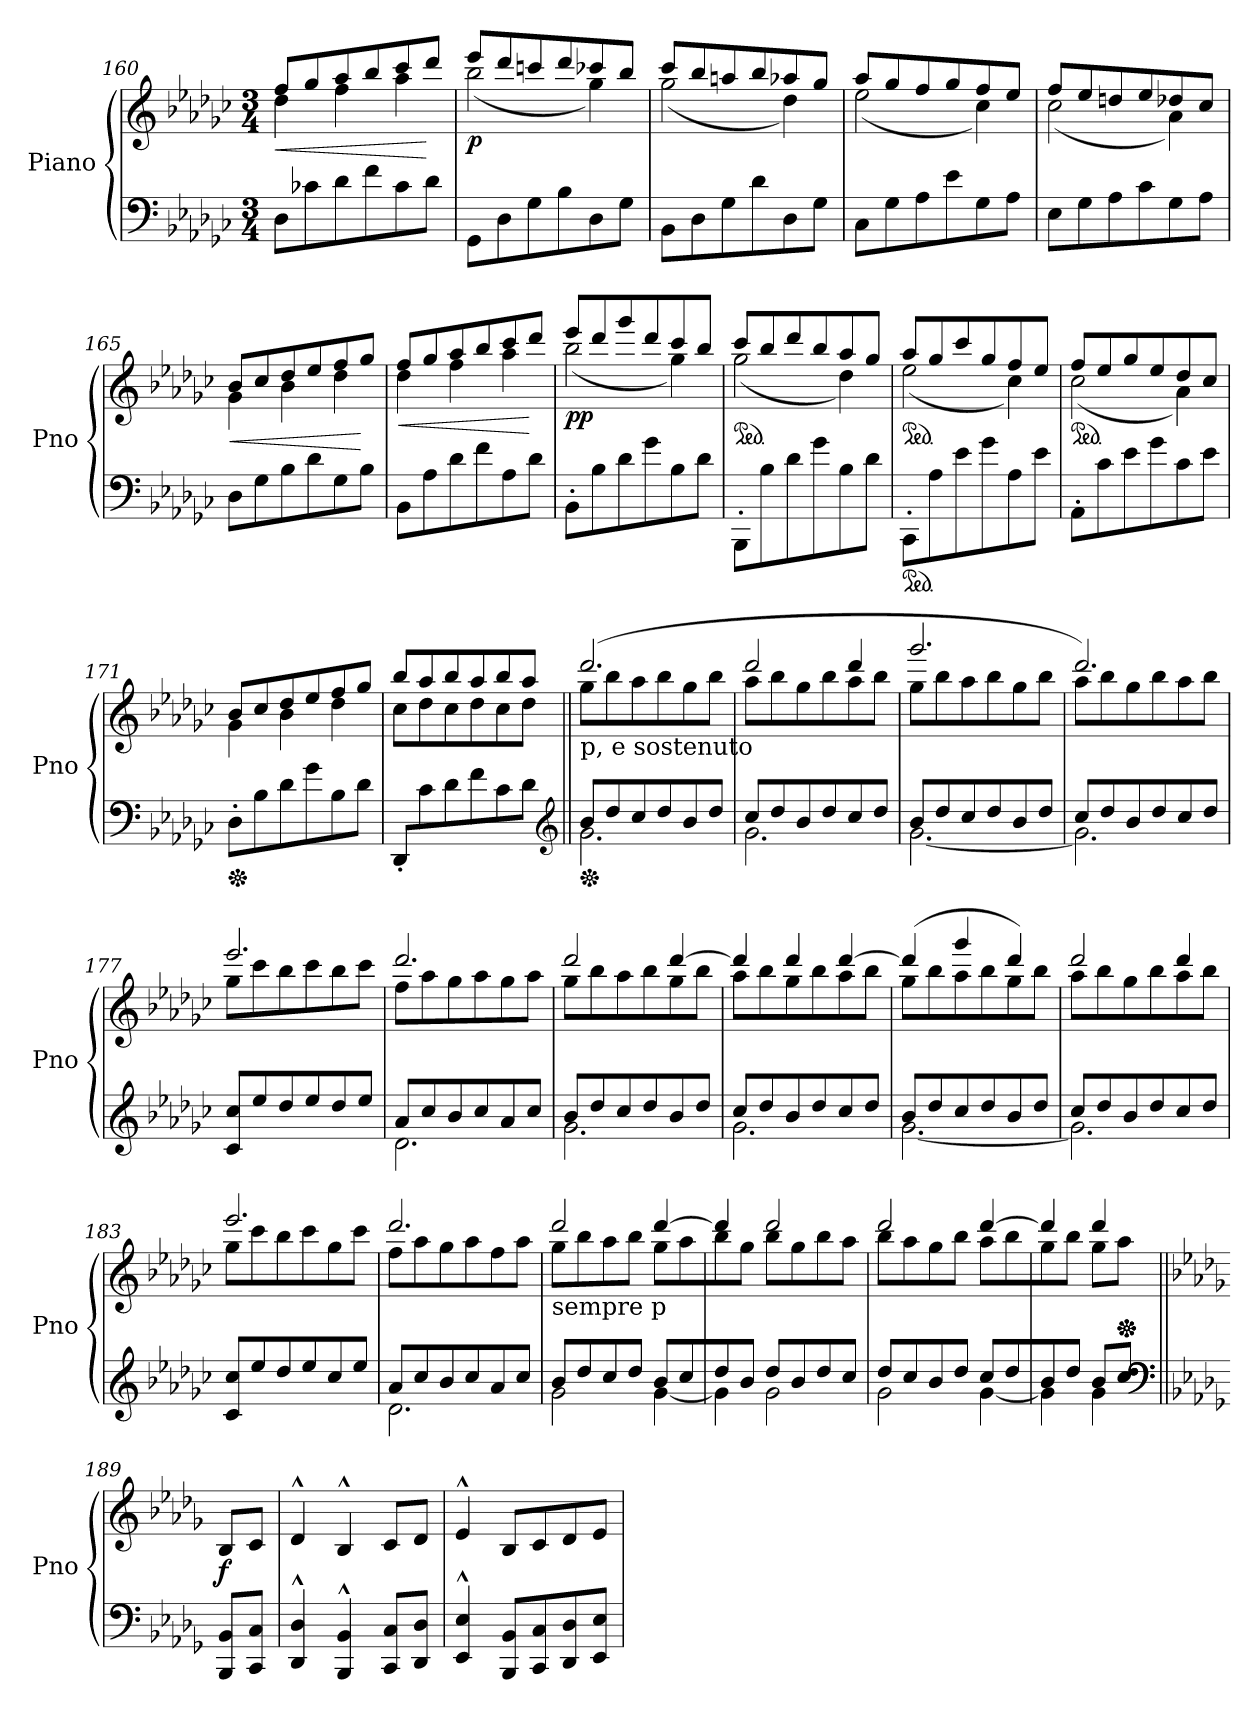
**kern	**kern	**dynam
*part1	*part1	*part1
*staff2	*staff1	*staff1/2
*I"Piano	*	*
*I'Pno	*	*
!!LO:LB:g=z
*clefF4	*clefG2	*
*k[b-e-a-d-g-c-]	*k[b-e-a-d-g-c-]	*
*G-:	*G-:	*
*M3/4	*M3/4	*
=160	=160	=160
!	!	!LO:HP:b
*	*^	*
8D-\L	8ff/L	4dd-\	<
8c-X\	8gg-/	.	.
8d-\	8aa-/	4ff\	.
8f\	8bb-/	.	.
8c-\	8ccc-/	4aa-\	.
8d-\J	8ddd-/J	.	[
=161	=161	=161	=161
!	!	!	!LO:DY:b
8GG-\L	8eee-/L	(2bb-\	p
8D-\	8ddd-/	.	.
8G-\	8cccn/	.	.
8B-\	8ddd-/	.	.
8D-\	8ccc-X/	4gg-\)	.
8G-\J	8bb-/J	.	.
=162	=162	=162	=162
8BB-\L	8ccc-/L	(2gg-\	.
8D-\	8bb-/	.	.
8G-\	8aan/	.	.
8d-\	8bb-/	.	.
8D-\	8aa-X/	4dd-\)	.
8G-\J	8gg-/J	.	.
=163	=163	=163	=163
8C-\L	8aa-/L	(2ee-\	.
8G-\	8gg-/	.	.
8A-\	8ff/	.	.
8e-\	8gg-/	.	.
8G-\	8ff/	4cc-\)	.
8A-\J	8ee-/J	.	.
=164	=164	=164	=164
8E-\L	8ff/L	(2cc-\	.
8G-\	8ee-/	.	.
8A-\	8ddn/	.	.
8c-\	8ee-/	.	.
8G-\	8dd-X/	4a-\)	.
8A-\J	8cc-/J	.	.
!!LO:LB:g=z	!!
=165	=165	=165	=165
!	!	!	!LO:HP:b
8D-\L	8b-/L	4g-\	<
8G-\	8cc-/	.	.
8B-\	8dd-/	4b-\	.
8d-\	8ee-/	.	.
8G-\	8ff/	4dd-\	.
8B-\J	8gg-/J	.	[
=166	=166	=166	=166
!	!	!	!LO:HP:b
8BB-\L	8ff/L	4dd-\	<
8A-\	8gg-/	.	.
8d-\	8aa-/	4ff\	.
8f\	8bb-/	.	.
8A-\	8ccc-/	4aa-\	.
8d-\J	8ddd-/J	.	[
=167	=167	=167	=167
!	!	!	!LO:DY:b
8BB-'\L	8eee-/L	(2bb-\	pp
8B-\	8ddd-/	.	.
8d-\	8ggg-/	.	.
8g-\	8ddd-/	.	.
8B-\	8ccc-/	4gg-\)	.
8d-\J	8bb-/J	.	.
=168	=168	=168	=168
*	*ped	*	*
8BBB-'\L	8ccc-/L	(2gg-\	.
8B-\	8bb-/	.	.
8d-\	8ddd-/	.	.
8g-\	8bb-/	.	.
8B-\	8aa-/	4dd-\)	.
8d-\J	8gg-/J	.	.
=169	=169	=169	=169
*ped	*	*	*
*	*ped	*	*
8CC-'\L	8aa-/L	(2ee-\	.
8A-\	8gg-/	.	.
8e-\	8ccc-/	.	.
8g-\	8gg-/	.	.
8A-\	8ff/	4cc-\)	.
8e-\J	8ee-/J	.	.
!!LO:LB:g=z	!!
=170	=170	=170	=170
*	*ped	*	*
8AA-'\L	8ff/L	(2cc-\	.
8c-\	8ee-/	.	.
8e-\	8gg-/	.	.
8g-\	8ee-/	.	.
8c-\	8dd-/	4a-\)	.
8e-\J	8cc-/J	.	.
=171	=171	=171	=171
*Xped	*	*	*
8D-'\L	8b-/L	4g-\	.
8B-\	8cc-/	.	.
8d-\	8dd-/	4b-\	.
8g-\	8ee-/	.	.
8B-\	8ff/	4dd-\	.
8d-\J	8gg-/J	.	.
=172	=172	=172	=172
8DD-'/L	8bb-/L	8cc-\L	.
8c-\	8aa-/	8dd-\	.
8d-\	8bb-/	8cc-\	.
8f\	8aa-/	8dd-\	.
8c-\	8bb-/	8cc-\	.
8d-\J	8aa-/J	8dd-\J	.
*clefG2	*	*	*
=173||	=173||	=173||	=173||
*Xped	*	*	*
*^	*	*	*
!	!	!LO:TX:b:t=p, e sostenuto	!	!
8b-/L	2.g-\	(2.ddd-/	8gg-\L	.
8dd-/	.	.	8bb-\	.
8cc-/	.	.	8aa-\	.
8dd-/	.	.	8bb-\	.
8b-/	.	.	8gg-\	.
8dd-/J	.	.	8bb-\J	.
=174	=174	=174	=174	=174
8cc-/L	2.g-\	2ddd-/	8aa-\L	.
8dd-/	.	.	8bb-\	.
8b-/	.	.	8gg-\	.
8dd-/	.	.	8bb-\	.
8cc-/	.	4ddd-/	8aa-\	.
8dd-/J	.	.	8bb-\J	.
!!LO:LB:g=z	!!
=175	=175	=175	=175	=175
8b-/L	[2.g-\	2.ggg-/	8gg-\L	.
8dd-/	.	.	8bb-\	.
8cc-/	.	.	8aa-\	.
8dd-/	.	.	8bb-\	.
8b-/	.	.	8gg-\	.
8dd-/J	.	.	8bb-\J	.
=176	=176	=176	=176	=176
8cc-/L	2.g-\]	2.ddd-/)	8aa-\L	.
8dd-/	.	.	8bb-\	.
8b-/	.	.	8gg-\	.
8dd-/	.	.	8bb-\	.
8cc-/	.	.	8aa-\	.
8dd-/J	.	.	8bb-\J	.
*v	*v	*	*	*
=177	=177	=177	=177
8c-/ 8cc-/L	2.eee-/	8gg-\L	.
8ee-/	.	8ccc-\	.
8dd-/	.	8bb-\	.
8ee-/	.	8ccc-\	.
8dd-/	.	8bb-\	.
8ee-/J	.	8ccc-\J	.
=178	=178	=178	=178
*^	*	*	*
8a-/L	2.d-\	2.ddd-/	8ff\L	.
8cc-/	.	.	8aa-\	.
8b-/	.	.	8gg-\	.
8cc-/	.	.	8aa-\	.
8a-/	.	.	8gg-\	.
8cc-/J	.	.	8aa-\J	.
=179	=179	=179	=179	=179
8b-/L	2.g-\	2ddd-/	8gg-\L	.
8dd-/	.	.	8bb-\	.
8cc-/	.	.	8aa-\	.
8dd-/	.	.	8bb-\	.
8b-/	.	[4ddd-/	8gg-\	.
8dd-/J	.	.	8bb-\J	.
!!LO:PB:g=z	!!
=180	=180	=180	=180	=180
8cc-/L	2.g-\	4ddd-/]	8aa-\L	.
8dd-/	.	.	8bb-\	.
8b-/	.	4ddd-/	8gg-\	.
8dd-/	.	.	8bb-\	.
8cc-/	.	[4ddd-/	8aa-\	.
8dd-/J	.	.	8bb-\J	.
=181	=181	=181	=181	=181
8b-/L	[2.g-\	(4ddd-/]	8gg-\L	.
8dd-/	.	.	8bb-\	.
8cc-/	.	4ggg-/	8aa-\	.
8dd-/	.	.	8bb-\	.
8b-/	.	4ddd-/)	8gg-\	.
8dd-/J	.	.	8bb-\J	.
=182	=182	=182	=182	=182
8cc-/L	2.g-\]	2ddd-/	8aa-\L	.
8dd-/	.	.	8bb-\	.
8b-/	.	.	8gg-\	.
8dd-/	.	.	8bb-\	.
8cc-/	.	4ddd-/	8aa-\	.
8dd-/J	.	.	8bb-\J	.
*v	*v	*	*	*
=183	=183	=183	=183
8c-/ 8cc-/L	2.eee-/	8gg-\L	.
8ee-/	.	8ccc-\	.
8dd-/	.	8bb-\	.
8ee-/	.	8ccc-\	.
8cc-/	.	8gg-\	.
8ee-/J	.	8ccc-\J	.
=184	=184	=184	=184
*^	*	*	*
8a-/L	2.d-\	2.ddd-/	8ff\L	.
8cc-/	.	.	8aa-\	.
8b-/	.	.	8gg-\	.
8cc-/	.	.	8aa-\	.
8a-/	.	.	8ff\	.
8cc-/J	.	.	8aa-\J	.
!!LO:LB:g=z	!!
=185	=185	=185	=185	=185
!	!	!LO:TX:b:t=sempre p	!	!
8b-/L	2g-\	2ddd-/	8gg-\L	.
8dd-/	.	.	8bb-\	.
8cc-/	.	.	8aa-\	.
8dd-/J	.	.	8bb-\J	.
8b-/L	[4g-\	[4ddd-/	8gg-\L	.
8cc-/	.	.	8aa-\	.
=186	=186	=186	=186	=186
8dd-/	4g-\]	4ddd-/]	8bb-\	.
8b-/J	.	.	8gg-\J	.
8dd-/L	2g-\	2ddd-/	8bb-\L	.
8b-/	.	.	8gg-\	.
8dd-/	.	.	8bb-\	.
8cc-/J	.	.	8aa-\J	.
=187	=187	=187	=187	=187
8dd-/L	2g-\	2ddd-/	8bb-\L	.
8cc-/	.	.	8aa-\	.
8b-/	.	.	8gg-\	.
8dd-/J	.	.	8bb-\J	.
8cc-/L	[4g-\	[4ddd-/	8aa-\L	.
8dd-/	.	.	8bb-\	.
=188	=188	=188	=188	=188
8b-/	4g-\]	4ddd-/]	8gg-\	.
8dd-/J	.	.	8bb-\J	.
8b-/L	4g-\	4ddd-/	8gg-\L	.
*	*	*Xped	*	*
*	*	*Xped	*	*
8cc-/J	.	.	8aa-\J	.
*v	*v	*	*	*
*	*v	*v	*
*clefF4	*	*
=189||	=189||	=189||
*k[b-e-a-d-g-]	*k[b-e-a-d-g-]	*
*D-:	*D-:	*
*	*^	*
!	!	!	!LO:DY:b
*	*v	*v	*
8BBB-/ 8BB-/L	8B-/L	f
8CC/ 8C/J	8c/J	.
!!LO:PB:g=z
=190	=190	=190
4DD-/^^ 4D-/^^	4d-^^/	.
4BBB-/^^ 4BB-/^^	4B-^^/	.
8CC/ 8C/L	8c/L	.
8DD-/ 8D-/J	8d-/J	.
!!LO:PB:g=z
=191	=191	=191
4EE-/^^ 4E-/^^	4e-^^/	.
8BBB-/ 8BB-/L	8B-/L	.
8CC/ 8C/	8c/	.
8DD-/ 8D-/	8d-/	.
8EE-/ 8E-/J	8e-/J	.
=	=	=
*-	*-	*-
